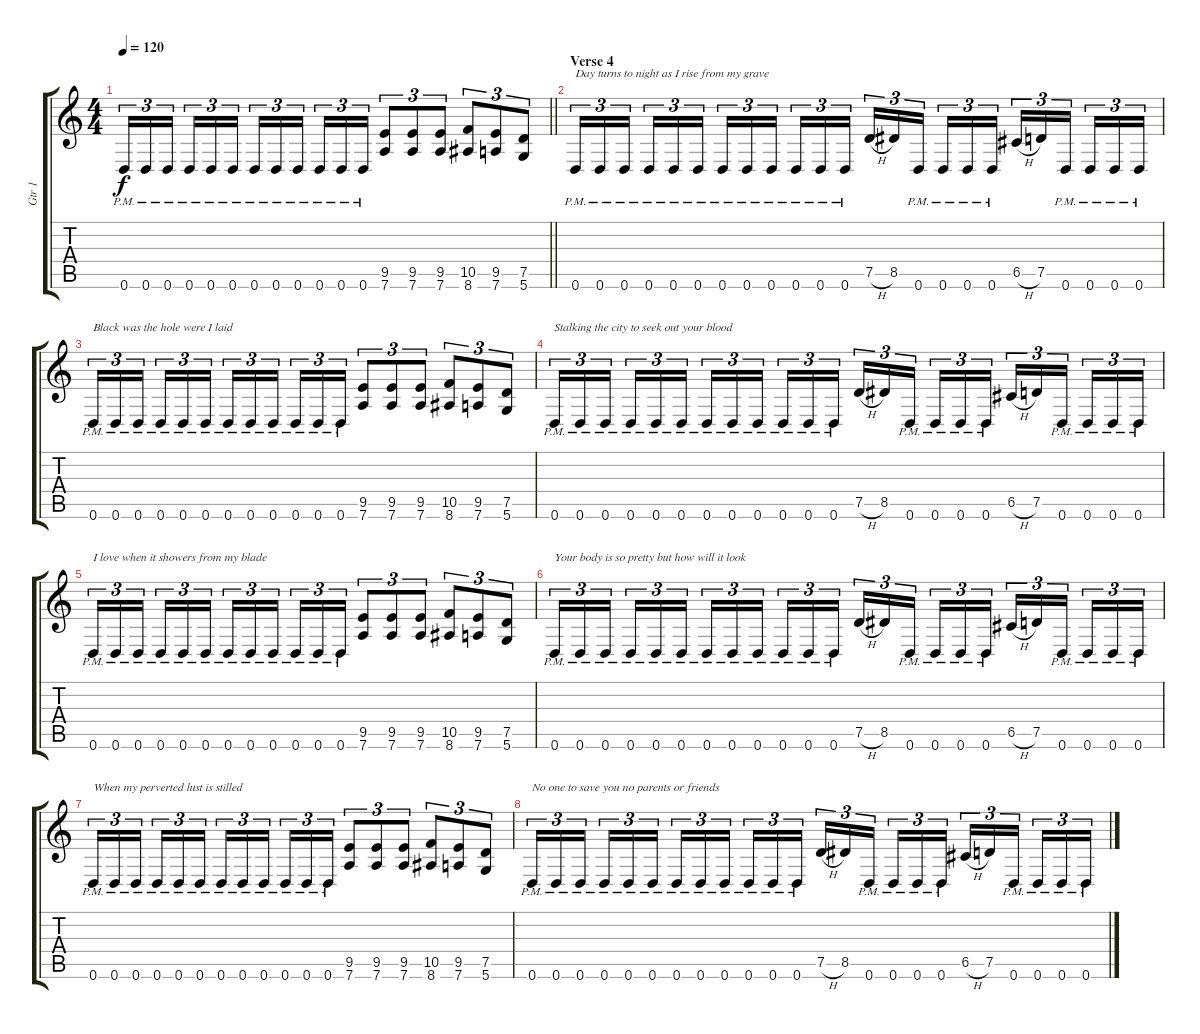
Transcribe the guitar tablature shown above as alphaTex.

\track ("Gtr 1" "Gtr 1") {instrument distortionguitar}
\staff {score tabs}
\tuning (D4 A3 F3 C3 G2 D2) {hide}
\ts (4 4)
\tempo 120
\clef g2
\barLineRight lightlight
\ks c
0.6{pm}.16{tu (3 2) dy f} 0.6{pm}.16{tu (3 2)} 0.6{pm}.16{tu (3 2) beam splitsecondary} 0.6{pm}.16{tu (3 2)} 0.6{pm}.16{tu (3 2)} 0.6{pm}.16{tu (3 2)} 0.6{pm}.16{tu (3 2)} 0.6{pm}.16{tu (3 2)} 0.6{pm}.16{tu (3 2) beam splitsecondary} 0.6{pm}.16{tu (3 2)} 0.6{pm}.16{tu (3 2)} 0.6{pm}.16{tu (3 2)} (9.5 7.6).8{tu (3 2)} (9.5 7.6).8{tu (3 2)} (9.5 7.6).8{tu (3 2)} (10.5 8.6).8{tu (3 2)} (9.5 7.6).8{tu (3 2)} (7.5 5.6).8{tu (3 2)} |
\section ("" "Verse 4")
0.6{pm}.16{tu (3 2) txt "Day turns to night as I rise from my grave"} 0.6{pm}.16{tu (3 2)} 0.6{pm}.16{tu (3 2) beam splitsecondary} 0.6{pm}.16{tu (3 2)} 0.6{pm}.16{tu (3 2)} 0.6{pm}.16{tu (3 2)} 0.6{pm}.16{tu (3 2)} 0.6{pm}.16{tu (3 2)} 0.6{pm}.16{tu (3 2) beam splitsecondary} 0.6{pm}.16{tu (3 2)} 0.6{pm}.16{tu (3 2)} 0.6{pm}.16{tu (3 2)} 7.5{h}.16{tu (3 2)} 8.5.16{tu (3 2)} 0.6{pm}.16{tu (3 2) beam splitsecondary} 0.6{pm}.16{tu (3 2)} 0.6{pm}.16{tu (3 2)} 0.6{pm}.16{tu (3 2)} 6.5{h}.16{tu (3 2)} 7.5.16{tu (3 2)} 0.6{pm}.16{tu (3 2) beam splitsecondary} 0.6{pm}.16{tu (3 2)} 0.6{pm}.16{tu (3 2)} 0.6{pm}.16{tu (3 2)} |
0.6{pm}.16{tu (3 2) txt "Black was the hole were I laid"} 0.6{pm}.16{tu (3 2)} 0.6{pm}.16{tu (3 2) beam splitsecondary} 0.6{pm}.16{tu (3 2)} 0.6{pm}.16{tu (3 2)} 0.6{pm}.16{tu (3 2)} 0.6{pm}.16{tu (3 2)} 0.6{pm}.16{tu (3 2)} 0.6{pm}.16{tu (3 2) beam splitsecondary} 0.6{pm}.16{tu (3 2)} 0.6{pm}.16{tu (3 2)} 0.6{pm}.16{tu (3 2)} (9.5 7.6).8{tu (3 2)} (9.5 7.6).8{tu (3 2)} (9.5 7.6).8{tu (3 2)} (10.5 8.6).8{tu (3 2)} (9.5 7.6).8{tu (3 2)} (7.5 5.6).8{tu (3 2)} |
0.6{pm}.16{tu (3 2) txt "Stalking the city to seek out your blood"} 0.6{pm}.16{tu (3 2)} 0.6{pm}.16{tu (3 2) beam splitsecondary} 0.6{pm}.16{tu (3 2)} 0.6{pm}.16{tu (3 2)} 0.6{pm}.16{tu (3 2)} 0.6{pm}.16{tu (3 2)} 0.6{pm}.16{tu (3 2)} 0.6{pm}.16{tu (3 2) beam splitsecondary} 0.6{pm}.16{tu (3 2)} 0.6{pm}.16{tu (3 2)} 0.6{pm}.16{tu (3 2)} 7.5{h}.16{tu (3 2)} 8.5.16{tu (3 2)} 0.6{pm}.16{tu (3 2) beam splitsecondary} 0.6{pm}.16{tu (3 2)} 0.6{pm}.16{tu (3 2)} 0.6{pm}.16{tu (3 2)} 6.5{h}.16{tu (3 2)} 7.5.16{tu (3 2)} 0.6{pm}.16{tu (3 2) beam splitsecondary} 0.6{pm}.16{tu (3 2)} 0.6{pm}.16{tu (3 2)} 0.6{pm}.16{tu (3 2)} |
0.6{pm}.16{tu (3 2) txt "I love when it showers from my blade"} 0.6{pm}.16{tu (3 2)} 0.6{pm}.16{tu (3 2) beam splitsecondary} 0.6{pm}.16{tu (3 2)} 0.6{pm}.16{tu (3 2)} 0.6{pm}.16{tu (3 2)} 0.6{pm}.16{tu (3 2)} 0.6{pm}.16{tu (3 2)} 0.6{pm}.16{tu (3 2) beam splitsecondary} 0.6{pm}.16{tu (3 2)} 0.6{pm}.16{tu (3 2)} 0.6{pm}.16{tu (3 2)} (9.5 7.6).8{tu (3 2)} (9.5 7.6).8{tu (3 2)} (9.5 7.6).8{tu (3 2)} (10.5 8.6).8{tu (3 2)} (9.5 7.6).8{tu (3 2)} (7.5 5.6).8{tu (3 2)} |
0.6{pm}.16{tu (3 2) txt "Your body is so pretty but how will it look"} 0.6{pm}.16{tu (3 2)} 0.6{pm}.16{tu (3 2) beam splitsecondary} 0.6{pm}.16{tu (3 2)} 0.6{pm}.16{tu (3 2)} 0.6{pm}.16{tu (3 2)} 0.6{pm}.16{tu (3 2)} 0.6{pm}.16{tu (3 2)} 0.6{pm}.16{tu (3 2) beam splitsecondary} 0.6{pm}.16{tu (3 2)} 0.6{pm}.16{tu (3 2)} 0.6{pm}.16{tu (3 2)} 7.5{h}.16{tu (3 2)} 8.5.16{tu (3 2)} 0.6{pm}.16{tu (3 2) beam splitsecondary} 0.6{pm}.16{tu (3 2)} 0.6{pm}.16{tu (3 2)} 0.6{pm}.16{tu (3 2)} 6.5{h}.16{tu (3 2)} 7.5.16{tu (3 2)} 0.6{pm}.16{tu (3 2) beam splitsecondary} 0.6{pm}.16{tu (3 2)} 0.6{pm}.16{tu (3 2)} 0.6{pm}.16{tu (3 2)} |
0.6{pm}.16{tu (3 2) txt "When my perverted lust is stilled"} 0.6{pm}.16{tu (3 2)} 0.6{pm}.16{tu (3 2) beam splitsecondary} 0.6{pm}.16{tu (3 2)} 0.6{pm}.16{tu (3 2)} 0.6{pm}.16{tu (3 2)} 0.6{pm}.16{tu (3 2)} 0.6{pm}.16{tu (3 2)} 0.6{pm}.16{tu (3 2) beam splitsecondary} 0.6{pm}.16{tu (3 2)} 0.6{pm}.16{tu (3 2)} 0.6{pm}.16{tu (3 2)} (9.5 7.6).8{tu (3 2)} (9.5 7.6).8{tu (3 2)} (9.5 7.6).8{tu (3 2)} (10.5 8.6).8{tu (3 2)} (9.5 7.6).8{tu (3 2)} (7.5 5.6).8{tu (3 2)} |
0.6{pm}.16{tu (3 2) txt "No one to save you no parents or friends"} 0.6{pm}.16{tu (3 2)} 0.6{pm}.16{tu (3 2) beam splitsecondary} 0.6{pm}.16{tu (3 2)} 0.6{pm}.16{tu (3 2)} 0.6{pm}.16{tu (3 2)} 0.6{pm}.16{tu (3 2)} 0.6{pm}.16{tu (3 2)} 0.6{pm}.16{tu (3 2) beam splitsecondary} 0.6{pm}.16{tu (3 2)} 0.6{pm}.16{tu (3 2)} 0.6{pm}.16{tu (3 2)} 7.5{h}.16{tu (3 2)} 8.5.16{tu (3 2)} 0.6{pm}.16{tu (3 2) beam splitsecondary} 0.6{pm}.16{tu (3 2)} 0.6{pm}.16{tu (3 2)} 0.6{pm}.16{tu (3 2)} 6.5{h}.16{tu (3 2)} 7.5.16{tu (3 2)} 0.6{pm}.16{tu (3 2) beam splitsecondary} 0.6{pm}.16{tu (3 2)} 0.6{pm}.16{tu (3 2)} 0.6{pm}.16{tu (3 2)}
